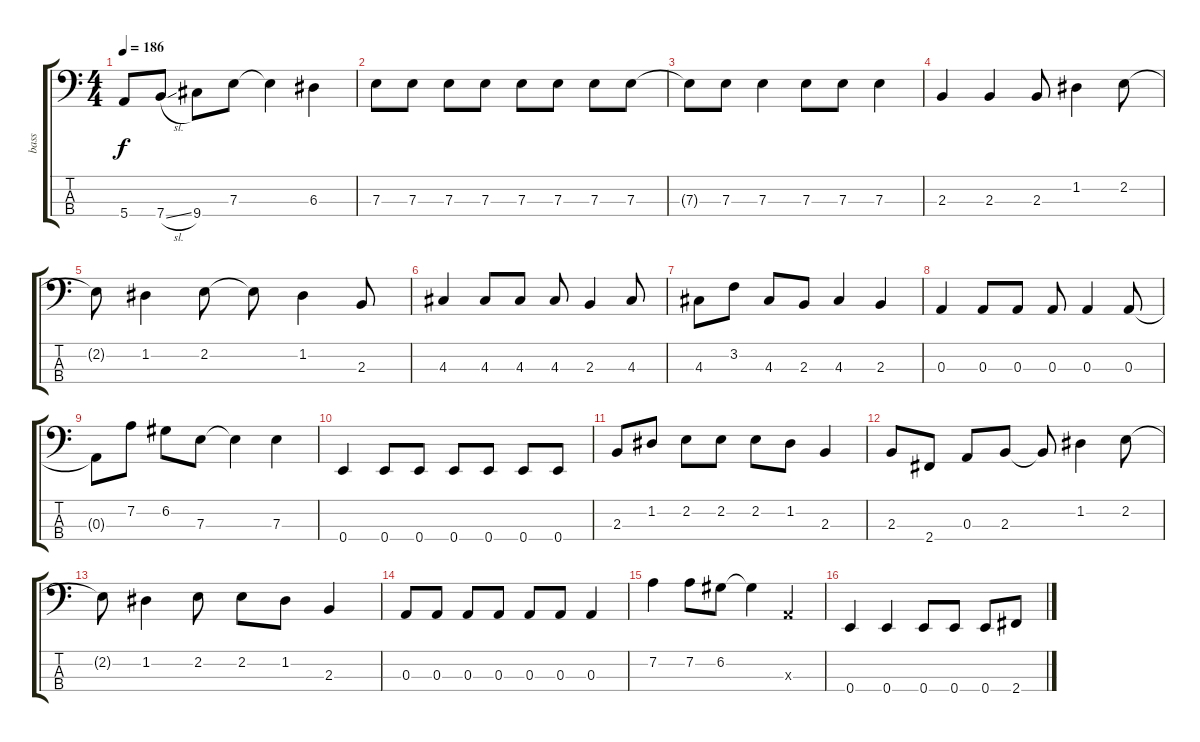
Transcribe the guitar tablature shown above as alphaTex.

\track ("bass" "bass") {instrument electricbasspick}
\staff {score tabs}
\tuning (G2 D2 A1 E1) {hide}
\ts (4 4)
\tempo 186
\clef f4
\ks c
5.4.8{dy f} 7.4{sl}.8 9.4.8 7.3.8 7.3{t}.4 6.3.4 |
7.3.8 7.3.8 7.3.8 7.3.8 7.3.8 7.3.8 7.3.8 7.3.8 |
7.3{t}.8 7.3.8 7.3.4 7.3.8 7.3.8 7.3.4 |
2.3.4 2.3.4 2.3.8 1.2.4 2.2.8 |
2.2{t}.8 1.2.4 2.2.8 2.2{t}.8 1.2.4 2.3.8 |
4.3.4 4.3.8 4.3.8 4.3.8 2.3.4 4.3.8 |
4.3.8 3.2.8 4.3.8 2.3.8 4.3.4 2.3.4 |
0.3.4 0.3.8 0.3.8 0.3.8 0.3.4 0.3.8 |
0.3{t}.8 7.2.8 6.2.8 7.3.8 7.3{t}.4 7.3.4 |
0.4.4 0.4.8 0.4.8 0.4.8 0.4.8 0.4.8 0.4.8 |
2.3.8 1.2.8 2.2.8 2.2.8 2.2.8 1.2.8 2.3.4 |
2.3.8 2.4.8 0.3.8 2.3.8 2.3{t}.8 1.2.4 2.2.8 |
2.2{t}.8 1.2.4 2.2.8 2.2.8 1.2.8 2.3.4 |
0.3.8 0.3.8 0.3.8 0.3.8 0.3.8 0.3.8 0.3.4 |
7.2.4 7.2.8 6.2.8 6.2{t}.4 0.3{x}.4 |
0.4.4 0.4.4 0.4.8 0.4.8 0.4.8 2.4.8
